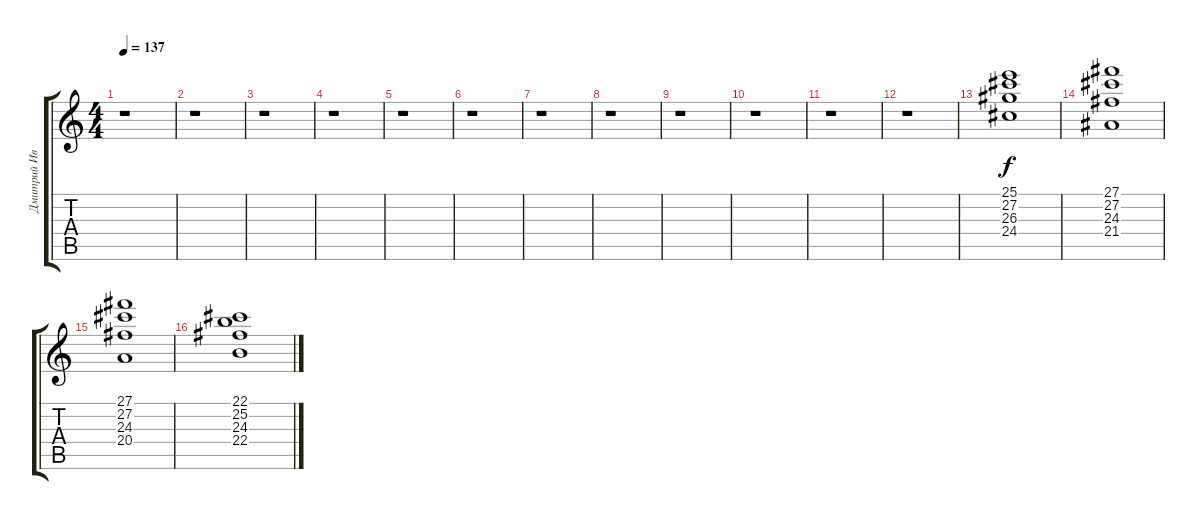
\track ("Дмитрий Иванов" "Дмитрий Ив") {instrument stringensemble1}
\staff {score tabs}
\tuning (Eb4 Bb3 Gb3 Db3 Ab2 Eb2) {hide}
\ts (4 4)
\tempo 137
\clef g2
\ks c
r.1{dy f} |
r.1 |
r.1 |
r.1 |
r.1 |
r.1 |
r.1 |
r.1 |
r.1 |
r.1 |
r.1 |
r.1 |
(25.1 27.2 26.3 24.4).1 |
(27.1 27.2 24.3 21.4).1 |
(27.1 27.2 24.3 20.4).1 |
(22.1 25.2 24.3 22.4).1
